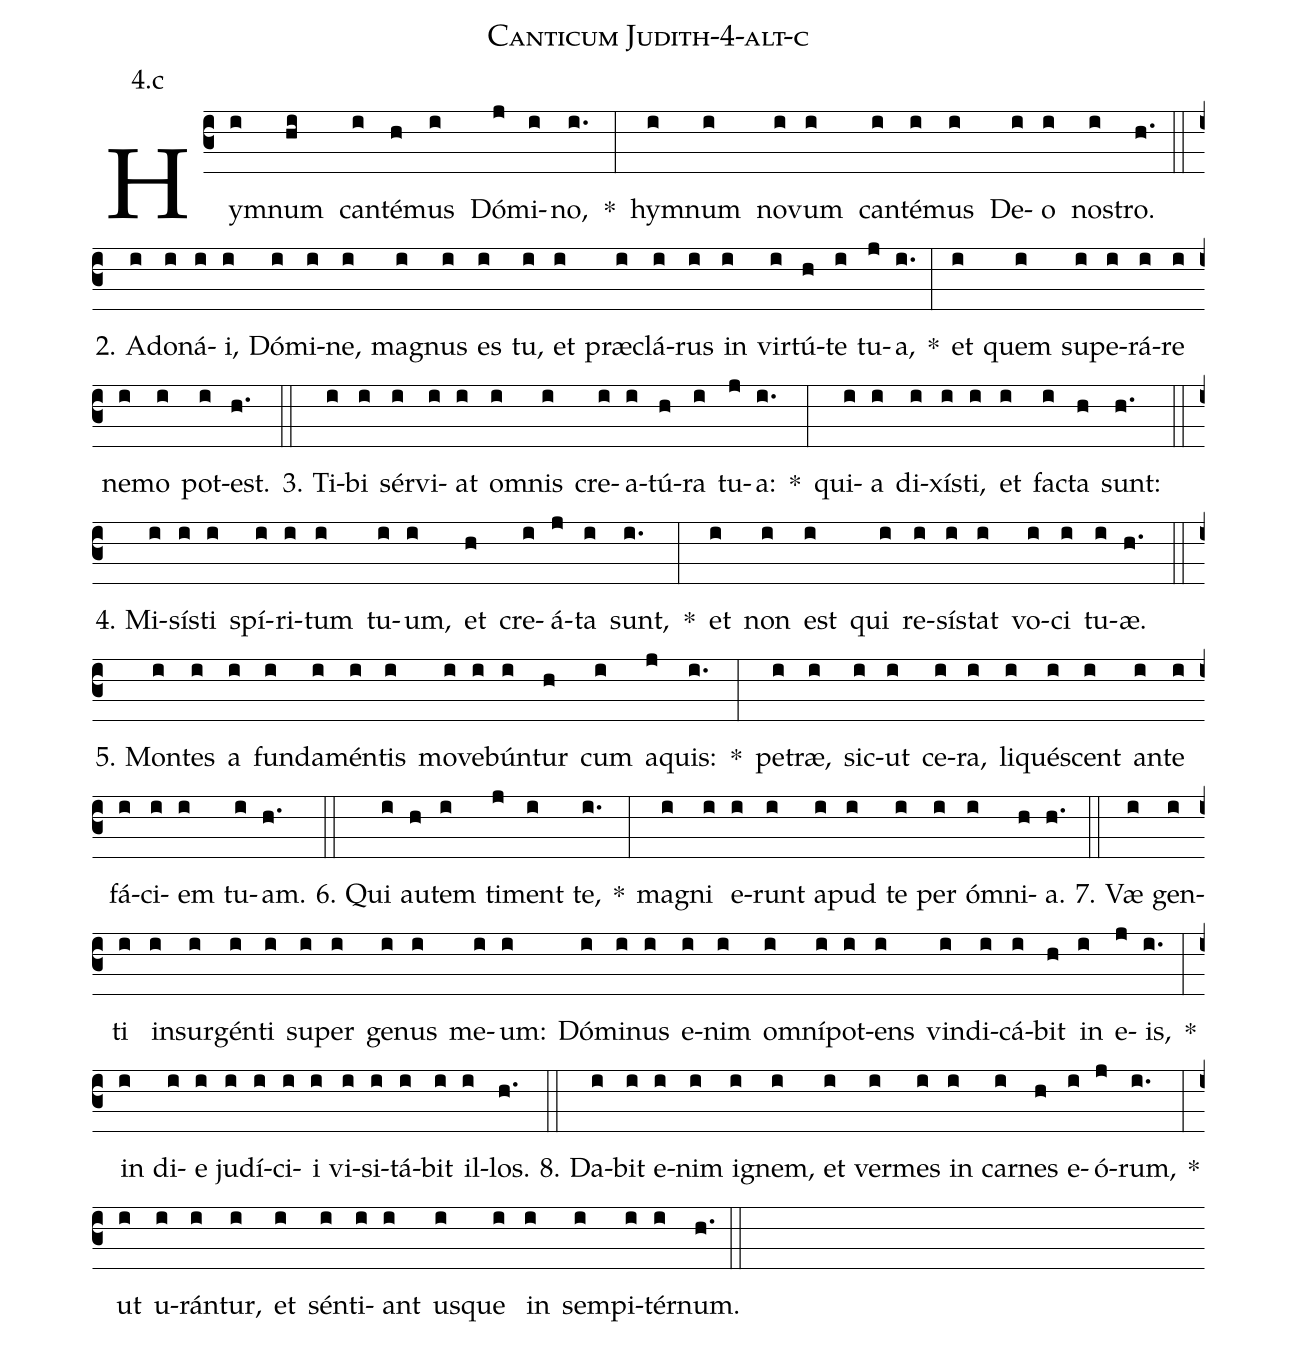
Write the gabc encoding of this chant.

name: Canticum Judith-4-alt-c;
annotation: 4.c;
%%
(c3)Hym(i)num(hi) can(i)té(h)mus(i) Dó(j)mi(i)no,(i.) *(:) hym(i)num(i) no(i)vum(i) can(i)té(i)mus(i) De(i)o(i) nos(i)tro.(h.) (::)
2. A(i)do(i)ná(i)i,(i) Dó(i)mi(i)ne,(i) ma(i)gnus(i) es(i) tu,(i) et(i) præ(i)clá(i)rus(i) in(i) vir(i)tú(h)te(i) tu(j)a,(i.) *(:) et(i) quem(i) su(i)pe(i)rá(i)re(i) ne(i)mo(i) pot(i)est.(h.) (::)
3. Ti(i)bi(i) sér(i)vi(i)at(i) om(i)nis(i) cre(i)a(i)tú(h)ra(i) tu(j)a:(i.) *(:) qui(i)a(i) di(i)xís(i)ti,(i) et(i) fac(i)ta(h) sunt:(h.) (::)
4. Mi(i)sís(i)ti(i) spí(i)ri(i)tum(i) tu(i)um,(i) et(h) cre(i)á(j)ta(i) sunt,(i.) *(:) et(i) non(i) est(i) qui(i) re(i)sís(i)tat(i) vo(i)ci(i) tu(i)æ.(h.) (::)
5. Mon(i)tes(i) a(i) fun(i)da(i)mén(i)tis(i) mo(i)ve(i)bún(i)tur(h) cum(i) a(j)quis:(i.) *(:) pe(i)træ,(i) sic(i)ut(i) ce(i)ra,(i) li(i)qué(i)scent(i) an(i)te(i) fá(i)ci(i)em(i) tu(i)am.(h.) (::)
6. Qui(i) au(h)tem(i) ti(j)ment(i) te,(i.) *(:) ma(i)gni(i) e(i)runt(i) a(i)pud(i) te(i) per(i) óm(i)ni(h)a.(h.) (::)
7. Væ(i) gen(i)ti(i) in(i)sur(i)gén(i)ti(i) su(i)per(i) ge(i)nus(i) me(i)um:(i) Dó(i)mi(i)nus(i) e(i)nim(i) om(i)ní(i)pot(i)ens(i) vin(i)di(i)cá(i)bit(h) in(i) e(j)is,(i.) *(:) in(i) di(i)e(i) ju(i)dí(i)ci(i)i(i) vi(i)si(i)tá(i)bit(i) il(i)los.(h.) (::)
8. Da(i)bit(i) e(i)nim(i) i(i)gnem,(i) et(i) ver(i)mes(i) in(i) car(i)nes(h) e(i)ó(j)rum,(i.) *(:) ut(i) u(i)rán(i)tur,(i) et(i) sén(i)ti(i)ant(i) us(i)que(i) in(i) sem(i)pi(i)tér(i)num.(h.) (::)
